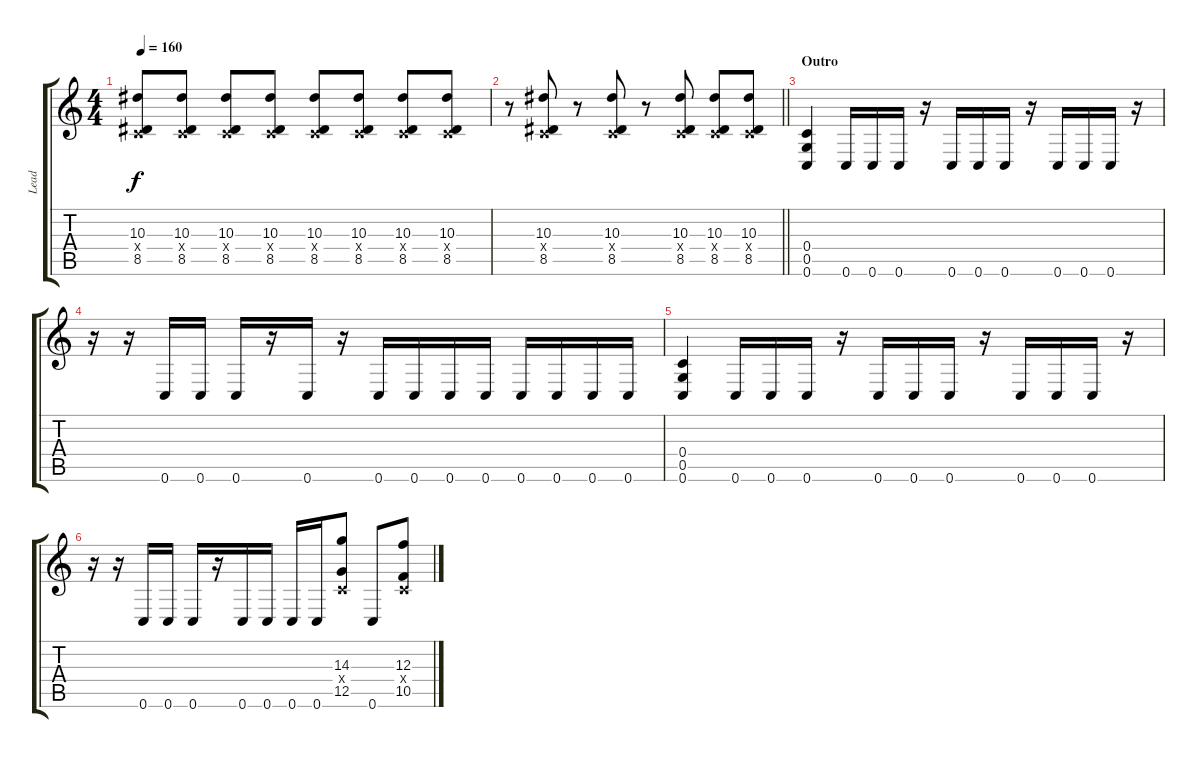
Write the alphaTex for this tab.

\track ("Lead" "Lead") {instrument distortionguitar}
\staff {score tabs}
\tuning (D4 A3 F3 C3 G2 C2) {hide}
\ts (4 4)
\tempo 160
\clef g2
\ks c
(10.3 0.4{x} 8.5).8{dy f} (10.3 0.4{x} 8.5).8 (10.3 0.4{x} 8.5).8 (10.3 0.4{x} 8.5).8 (10.3 0.4{x} 8.5).8 (10.3 0.4{x} 8.5).8 (10.3 0.4{x} 8.5).8 (10.3 0.4{x} 8.5).8 |
\barLineRight lightlight
r.8 (10.3 0.4{x} 8.5).8 r.8 (10.3 0.4{x} 8.5).8 r.8 (10.3 0.4{x} 8.5).8 (10.3 0.4{x} 8.5).8 (10.3 0.4{x} 8.5).8 |
\section ("" "Outro")
(0.4 0.5 0.6).4 0.6.16 0.6.16 0.6.16 r.16 0.6.16 0.6.16 0.6.16 r.16 0.6.16 0.6.16 0.6.16 r.16 |
r.16 r.16 0.6.16 0.6.16 0.6.16 r.16 0.6.16 r.16 0.6.16 0.6.16 0.6.16 0.6.16 0.6.16 0.6.16 0.6.16 0.6.16 |
(0.4 0.5 0.6).4 0.6.16 0.6.16 0.6.16 r.16 0.6.16 0.6.16 0.6.16 r.16 0.6.16 0.6.16 0.6.16 r.16 |
r.16 r.16 0.6.16 0.6.16 0.6.16 r.16 0.6.16 0.6.16 0.6.16 0.6.16 (14.3 0.4{x} 12.5).8 0.6.8 (12.3 0.4{x} 10.5).8
